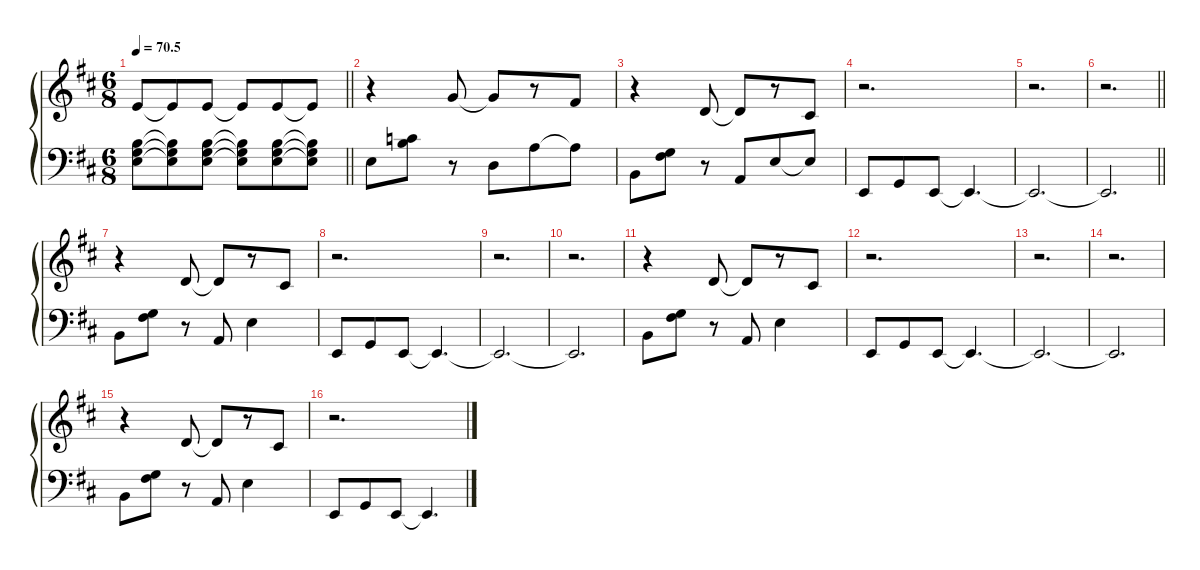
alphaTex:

\defaultSystemsLayout 4
\hideDynamics
\bracketExtendMode groupsimilarinstruments
\singleTrackTrackNamePolicy hidden
\multiTrackTrackNamePolicy hidden
\firstSystemTrackNameMode fullname
\firstSystemTrackNameOrientation horizontal
\otherSystemsTrackNameOrientation horizontal
\track ("Electric Piano-hid" "el.pno.") {defaultSystemsLayout 8 instrument electricpiano1}
\staff {score}
\tuning (E4 B3 G3 D3 A2 E2)
\ts (6 8)
\tempo
70.5
\accidentals auto
\clef g2
\ottava regular
\simile none
\barLineRight lightlight
\ks bminor
0.1{acc forcenatural}.8{dy ff beam Up} 0.1{t acc forcenatural}.8{beam Up} 0.1{acc forcenatural}.8{beam Up} 0.1{t acc forcenatural}.8{beam Up} 0.1{acc forcenatural}.8{beam Up} 0.1{t acc forcenatural}.8{beam Up} |
r.4{beam Down} 3.1{acc forcenatural}.8{beam Up} 3.1{t acc forcenatural}.8{beam Up} r.8{beam Up} 2.1{acc #}.8{beam Up} |
r.4{beam Down} 3.2{acc forcenatural}.8{beam Up} 3.2{t acc forcenatural}.8{beam Up} r.8{beam Up} 2.2{acc #}.8{beam Up} |
r.2{d beam Down} |
r.2{d beam Down} |
\barLineRight lightlight
r.2{d beam Down} |
r.4{beam Down} 3.2{acc forcenatural}.8{beam Up} 3.2{t acc forcenatural}.8{beam Up} r.8{beam Up} 2.2{acc #}.8{beam Up} |
r.2{d beam Down} |
r.2{d beam Down} |
r.2{d beam Down} |
r.4{beam Down} 3.2{acc forcenatural}.8{beam Up} 3.2{t acc forcenatural}.8{beam Up} r.8{beam Up} 2.2{acc #}.8{beam Up} |
r.2{d beam Down} |
r.2{d beam Down} |
r.2{d beam Down} |
r.4{beam Down} 3.2{acc forcenatural}.8{beam Up} 3.2{t acc forcenatural}.8{beam Up} r.8{beam Up} 2.2{acc #}.8{beam Up} |
r.2{d beam Down}
\staff {score}
\tuning (G2 D2 A1 E1 B0)
\clef f4
\ottava regular
\simile none
\barLineRight lightlight
\ks bminor
(19.3{acc forcenatural} 17.2{acc forcenatural} 16.1{acc forcenatural}).8{dy ff beam Down} (19.3{t acc forcenatural} 17.2{t acc forcenatural} 16.1{t acc forcenatural}).8{beam Down} (19.3{acc forcenatural} 17.2{acc forcenatural} 16.1{acc forcenatural}).8{beam Down} (19.3{t acc forcenatural} 17.2{t acc forcenatural} 16.1{t acc forcenatural}).8{beam Down} (19.3{acc forcenatural} 17.2{acc forcenatural} 16.1{acc forcenatural}).8{beam Down} (19.3{t acc forcenatural} 17.2{t acc forcenatural} 16.1{t acc forcenatural}).8{beam Down} |
19.3{acc forcenatural}.8{beam Down} (21.2{acc forcenatural} 17.1{acc forcenatural}).8{beam Down} r.8{beam Down} 12.2{acc forcenatural}.8{beam Down} 14.1{acc forcenatural}.8{beam Down} 14.1{t acc forcenatural}.8{beam Down} |
14.3{acc forcenatural}.8{beam Down} (16.2{acc #} 12.1{acc forcenatural}).8{beam Down} r.8{beam Down} 7.2{acc forcenatural}.8{beam Up} 9.1{acc forcenatural}.8{beam Up} 9.1{t acc forcenatural}.8{beam Up} |
2.2{acc forcenatural}.8{beam Up} 0.1{acc forcenatural}.8{beam Up} 2.2{acc forcenatural}.8{beam Up} 2.2{t acc forcenatural}.4{d beam Up} |
2.2{t acc forcenatural}.2{d beam Up} |
\barLineRight lightlight
2.2{t acc forcenatural}.2{d beam Up} |
9.2{acc forcenatural}.8{beam Down} (16.2{acc #} 12.1{acc forcenatural}).8{beam Down} r.8{beam Down} 7.2{acc forcenatural}.8{beam Up} 9.1{acc forcenatural}.4{beam Down} |
2.2{acc forcenatural}.8{beam Up} 0.1{acc forcenatural}.8{beam Up} 2.2{acc forcenatural}.8{beam Up} 2.2{t acc forcenatural}.4{d beam Up} |
2.2{t acc forcenatural}.2{d beam Up} |
2.2{t acc forcenatural}.2{d beam Up} |
9.2{acc forcenatural}.8{beam Down} (16.2{acc #} 12.1{acc forcenatural}).8{beam Down} r.8{beam Down} 7.2{acc forcenatural}.8{beam Up} 9.1{acc forcenatural}.4{beam Down} |
2.2{acc forcenatural}.8{beam Up} 0.1{acc forcenatural}.8{beam Up} 2.2{acc forcenatural}.8{beam Up} 2.2{t acc forcenatural}.4{d beam Up} |
2.2{t acc forcenatural}.2{d beam Up} |
2.2{t acc forcenatural}.2{d beam Up} |
9.2{acc forcenatural}.8{beam Down} (16.2{acc #} 12.1{acc forcenatural}).8{beam Down} r.8{beam Down} 7.2{acc forcenatural}.8{beam Up} 9.1{acc forcenatural}.4{beam Down} |
2.2{acc forcenatural}.8{beam Up} 0.1{acc forcenatural}.8{beam Up} 2.2{acc forcenatural}.8{beam Up} 2.2{t acc forcenatural}.4{d beam Up}
